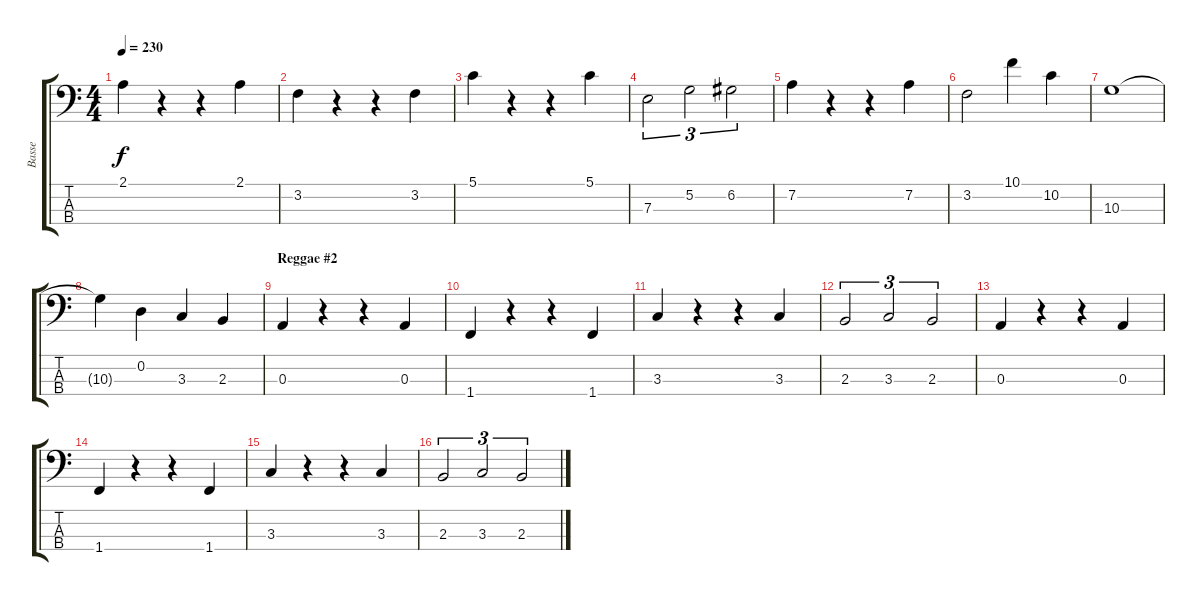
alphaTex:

\track ("Basse" "Basse") {instrument fretlessbass}
\staff {score tabs}
\tuning (G2 D2 A1 E1) {hide}
\ts (4 4)
\tempo 230
\clef f4
\ks c
2.1.4{dy f} r.4 r.4 2.1.4 |
3.2.4 r.4 r.4 3.2.4 |
5.1.4 r.4 r.4 5.1.4 |
7.3.2{tu (3 2)} 5.2.2{tu (3 2)} 6.2.2{tu (3 2)} |
7.2.4 r.4 r.4 7.2.4 |
3.2.2 10.1.4 10.2.4 |
10.3.1 |
10.3{t}.4 0.2.4 3.3.4 2.3.4 |
\section ("" "Reggae #2")
0.3.4 r.4 r.4 0.3.4 |
1.4.4 r.4 r.4 1.4.4 |
3.3.4 r.4 r.4 3.3.4 |
2.3.2{tu (3 2)} 3.3.2{tu (3 2)} 2.3.2{tu (3 2)} |
0.3.4 r.4 r.4 0.3.4 |
1.4.4 r.4 r.4 1.4.4 |
3.3.4 r.4 r.4 3.3.4 |
2.3.2{tu (3 2)} 3.3.2{tu (3 2)} 2.3.2{tu (3 2)}
